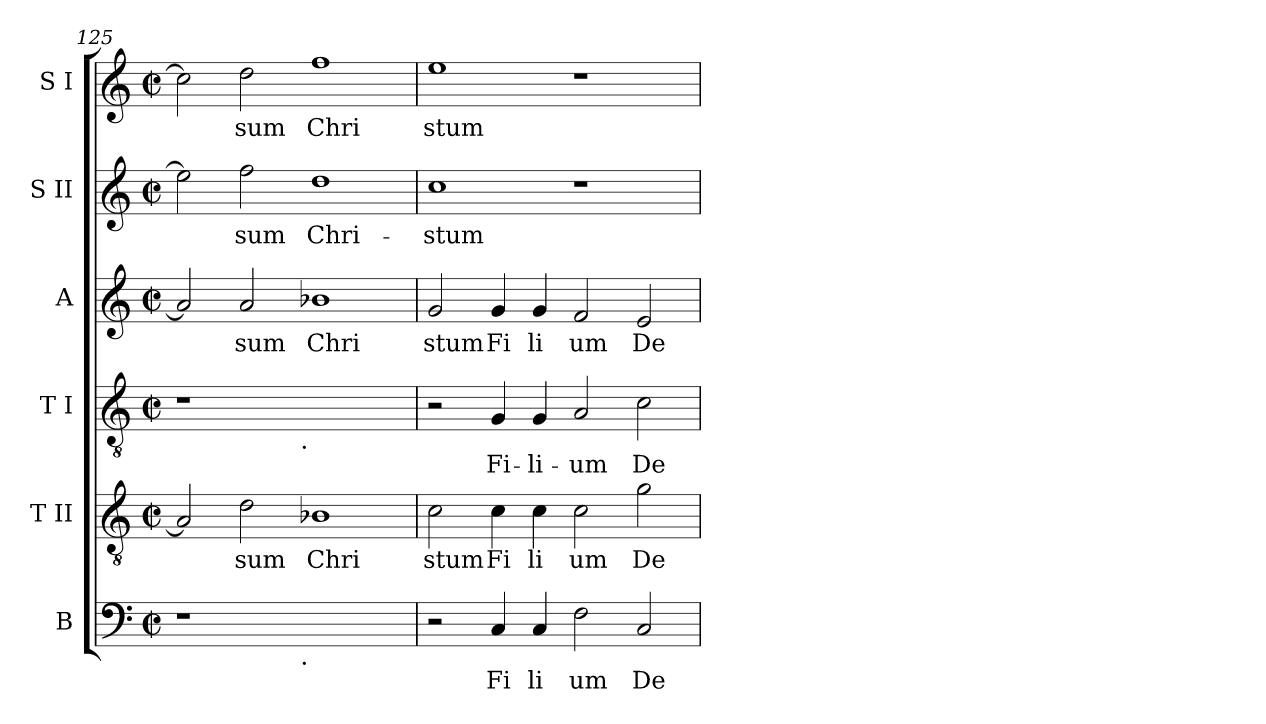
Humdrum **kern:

**kern	**text	**kern	**text	**kern	**text	**kern	**text	**kern	**text	**kern	**text
*part6	*part6	*part5	*part5	*part4	*part4	*part3	*part3	*part2	*part2	*part1	*part1
*staff6	*staff6	*staff5	*staff5	*staff4	*staff4	*staff3	*staff3	*staff2	*staff2	*staff1	*staff1
*I"B	*	*I"T II	*	*I"T I	*	*I"A	*	*I"S II	*	*I"S I	*
*I'B	*	*I'T II	*	*I'T I	*	*I'A	*	*I'S II	*	*I'S I	*
*clefF4	*	*clefGv2	*	*clefGv2	*	*clefG2	*	*clefG2	*	*clefG2	*
*k[]	*	*k[]	*	*k[]	*	*k[]	*	*k[]	*	*k[]	*
*C:	*	*C:	*	*C:	*	*C:	*	*C:	*	*C:	*
*M2/2	*	*M2/2	*	*M2/2	*	*M2/2	*	*M2/2	*	*M2/2	*
*met(c|)	*	*met(c|)	*	*met(c|)	*	*met(c|)	*	*met(c|)	*	*met(c|)	*
=125	=125	=125	=125	=125	=125	=125	=125	=125	=125	=125	=125
!	!	!	!LO:LY:b:cj	!	!	!	!LO:LY:b:cj	!	!LO:LY:b:cj	!	!LO:LY:b:cj
*^	*	*	*	*^	*	*	*	*	*	*	*
1r	2ryy	.	2A/]	.	1r	2ryy	.	2a/]	.	2ee\]	--	2cc#\]	.
!	!	!	!	!LO:LY:b:cj	!	!	!	!	!LO:LY:b:cj	!	!LO:LY:b:cj	!	!LO:LY:b:cj
.	4...ryy	.	2d\	sum	.	4...ryy	.	2a/	sum	2ff\	-sum	2dd\	sum
!	!	!	!	!	!	!LO:TX:b:t=.	!	!	!	!	!	!	!
!	!LO:TX:b:t=.	!	!	!	!	!	!	!	!	!	!	!	!
.	1ryy	.	.	.	.	1ryy	.	.	.	.	.	.	.
!	!	!	!	!LO:LY:b:cj	!	!	!	!	!LO:LY:b:cj	!	!LO:LY:b:cj	!	!LO:LY:b:cj
1ryy	.	.	1B-X	Chri	1ryy	.	.	1b-X	Chri	1dd	Chri-	1ff	Chri
.	32ryy	.	.	.	.	32ryy	.	.	.	.	.	.	.
=126	=126	=126	=126	=126	=126	=126	=126	=126	=126	=126	=126	=126	=126
!	!	!	!	!LO:LY:b:cj	!	!	!	!	!LO:LY:b:cj	!	!LO:LY:b:cj	!	!LO:LY:b:cj
*v	*v	*	*	*	*v	*v	*	*	*	*	*	*	*
2r	.	2c\	stum	2r	.	2g/	stum	1cc	-stum	1ee	stum
!	!LO:LY:b:cj	!	!LO:LY:b:cj	!	!LO:LY:b:cj	!	!LO:LY:b:cj	!	!	!	!
4C/	Fi	4c\	Fi	4G/	Fi-	4g/	Fi	.	.	.	.
!	!LO:LY:b:cj	!	!LO:LY:b:cj	!	!LO:LY:b:cj	!	!LO:LY:b:cj	!	!	!	!
4C/	li	4c\	li	4G/	-li-	4g/	li	.	.	.	.
!	!LO:LY:b:cj	!	!LO:LY:b:cj	!	!LO:LY:b:cj	!	!LO:LY:b:cj	!	!	!	!
2F\	um	2c\	um	2A/	-um	2f/	um	1r	.	1r	.
!	!LO:LY:b:cj	!	!LO:LY:b:cj	!	!LO:LY:b:cj	!	!LO:LY:b:cj	!	!	!	!
2C/	De	2g\	De	2c\	De-	2e/	De	.	.	.	.
=	=	=	=	=	=	=	=	=	=	=	=
*-	*-	*-	*-	*-	*-	*-	*-	*-	*-	*-	*-
